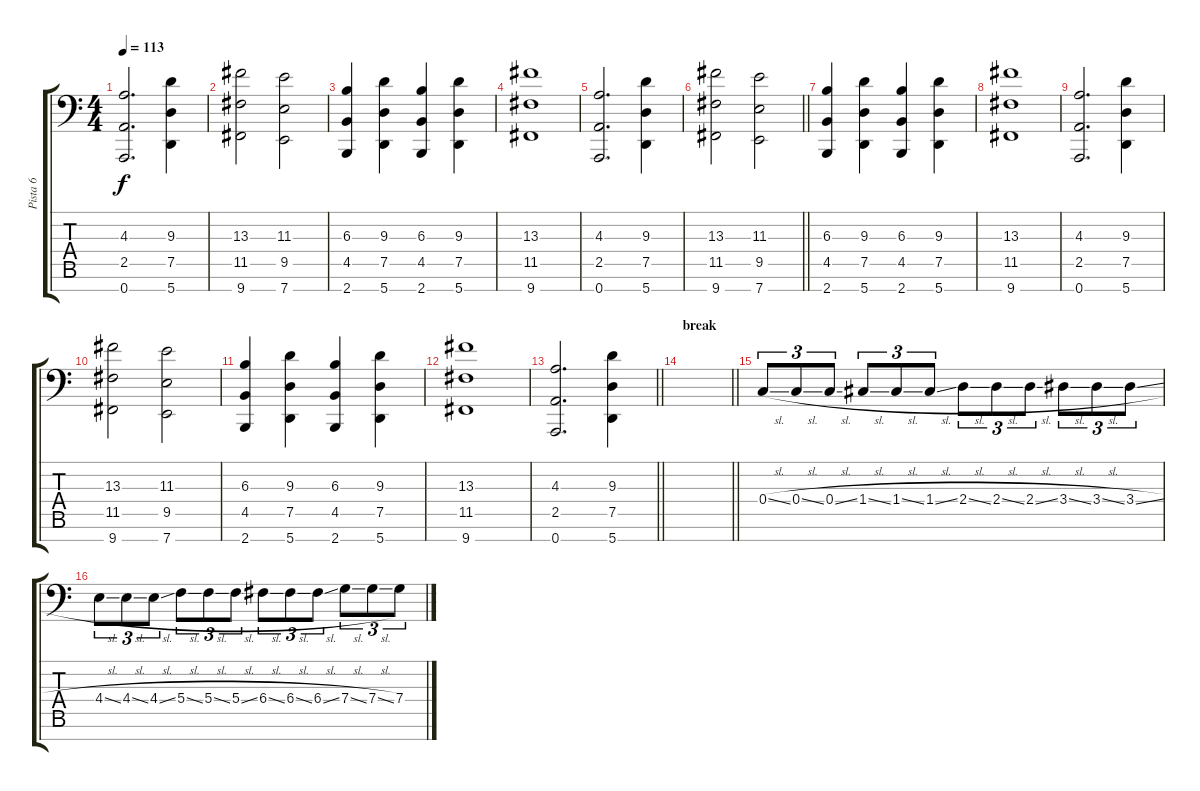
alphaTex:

\track ("Pista 6" "Pista 6") {instrument lead2sawtooth}
\staff {score tabs}
\tuning (D4 A3 F3 C3 G2 D2 A1) {hide}
\ts (4 4)
\tempo 113
\clef f4
\ks c
(4.3 2.5 0.7).2{d dy f} (9.3 7.5 5.7).4 |
(13.3 11.5 9.7).2 (11.3 9.5 7.7).2 |
(6.3 4.5 2.7).4 (9.3 7.5 5.7).4 (6.3 4.5 2.7).4 (9.3 7.5 5.7).4 |
(13.3 11.5 9.7).1 |
(4.3 2.5 0.7).2{d} (9.3 7.5 5.7).4 |
\barLineRight lightlight
(13.3 11.5 9.7).2 (11.3 9.5 7.7).2 |
\section ("" "")
(6.3 4.5 2.7).4 (9.3 7.5 5.7).4 (6.3 4.5 2.7).4 (9.3 7.5 5.7).4 |
(13.3 11.5 9.7).1 |
(4.3 2.5 0.7).2{d} (9.3 7.5 5.7).4 |
(13.3 11.5 9.7).2 (11.3 9.5 7.7).2 |
(6.3 4.5 2.7).4 (9.3 7.5 5.7).4 (6.3 4.5 2.7).4 (9.3 7.5 5.7).4 |
(13.3 11.5 9.7).1 |
\barLineRight lightlight
(4.3 2.5 0.7).2{d} (9.3 7.5 5.7).4 |
\section ("" "break")
\barLineRight lightlight
|
0.4{sl}.8{tu (3 2) volume 10} 0.4{sl}.8{tu (3 2)} 0.4{sl}.8{tu (3 2)} 1.4{sl}.8{tu (3 2)} 1.4{sl}.8{tu (3 2)} 1.4{sl}.8{tu (3 2)} 2.4{sl}.8{tu (3 2)} 2.4{sl}.8{tu (3 2)} 2.4{sl}.8{tu (3 2)} 3.4{sl}.8{tu (3 2)} 3.4{sl}.8{tu (3 2)} 3.4{sl}.8{tu (3 2)} |
4.4{sl}.8{tu (3 2)} 4.4{sl}.8{tu (3 2)} 4.4{sl}.8{tu (3 2)} 5.4{sl}.8{tu (3 2)} 5.4{sl}.8{tu (3 2)} 5.4{sl}.8{tu (3 2)} 6.4{sl}.8{tu (3 2)} 6.4{sl}.8{tu (3 2)} 6.4{sl}.8{tu (3 2)} 7.4{sl}.8{tu (3 2)} 7.4{sl}.8{tu (3 2)} 7.4{sl}.8{tu (3 2)}
